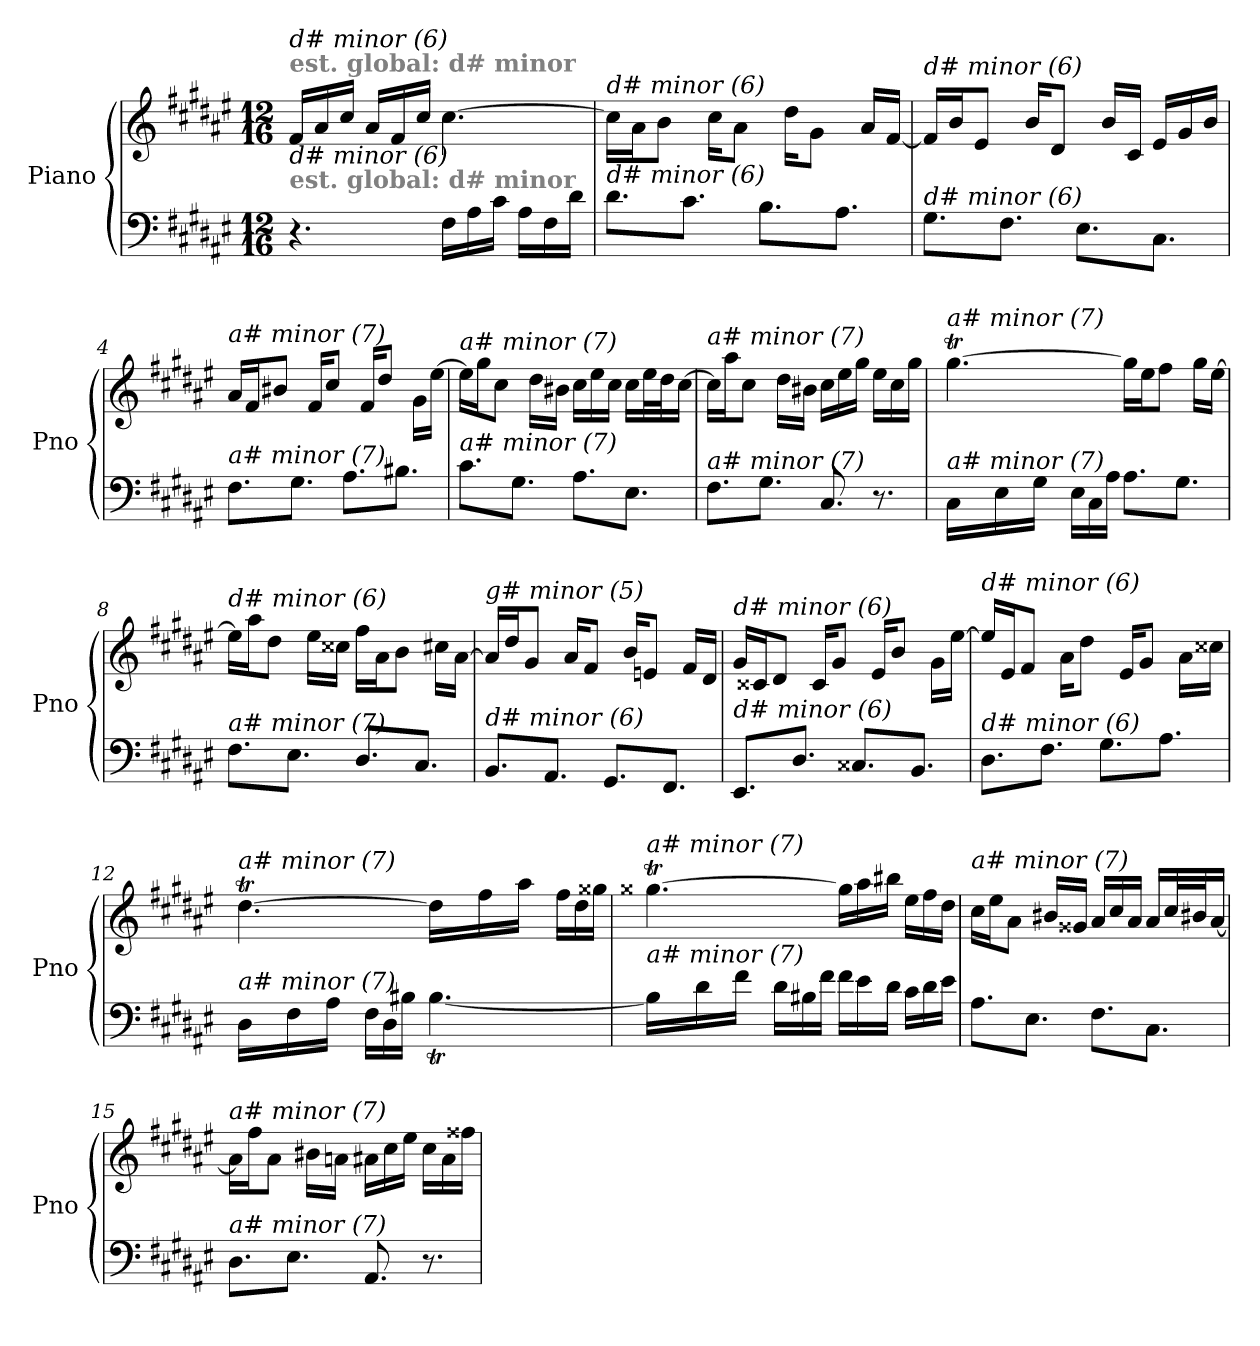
**kern	**kern
*part1	*part1
*staff2	*staff1
*I"Piano	*
*I'Pno	*
*clefF4	*clefG2
*k[f#c#g#d#a#e#]	*k[f#c#g#d#a#e#]
*F#:	*F#:
*M12/16	*M12/16
=1	=1
!	!LO:TX:a:B:color=#808080:t=est. global&colon; d# minor
!	!LO:TX:i:t=d# minor (6)
!LO:TX:a:B:color=#808080:t=est. global&colon; d# minor	!
!LO:TX:i:t=d# minor (6)	!
4.r	16f#/LL
.	16a#/
.	16cc#/JJ
.	16a#/LL
.	16f#/
.	16cc#/JJ
16F#\LL	[4.cc#\
16A#\	.
16c#\JJ	.
16A#\LL	.
16F#\	.
16d#\JJ	.
=2	=2
!	!LO:TX:i:t=d# minor (6)
!LO:TX:i:t=d# minor (6)	!
8.d#\L	16cc#\LL]
.	16a#\J
.	8b\J
8.c#\J	.
.	16cc#\KL
.	8a#\J
8.B\L	.
.	16dd#\KL
.	8g#\J
8.A#\J	.
.	16a#/LL
.	[16f#/JJ
=3	=3
!	!LO:TX:i:t=d# minor (6)
!LO:TX:i:t=d# minor (6)	!
8.G#\L	16f#/LL]
.	16b/J
.	8e#/J
8.F#\J	.
.	16b/KL
.	8d#/J
8.E#\L	.
.	16b/LL
.	16c#/JJ
8.C#\J	16e#/LL
.	16g#/
.	16b/JJ
=4	=4
!	!LO:TX:i:t=a# minor (7)
!LO:TX:i:t=a# minor (7)	!
8.F#\L	16a#/LL
.	16f#/J
.	8b#X/J
8.G#\J	.
.	16f#/KL
.	8cc#/J
8.A#\L	.
.	16f#/KL
.	8dd#/J
8.B#X\J	.
.	16g#\LL
.	[16ee#\JJ
!!LO:LB:g=z
=5	=5
!	!LO:TX:i:t=a# minor (7)
!LO:TX:i:t=a# minor (7)	!
8.c#\L	16ee#\LL]
.	16gg#\J
.	8cc#\J
8.G#\J	.
.	16dd#\LL
.	16b#X\JJ
8.A#\L	16cc#\LL
.	16ee#\
.	16cc#\JJ
8.E#\J	16cc#\LL
.	32ee#\L
.	32dd#\J
.	[16cc#\JJ
=6	=6
!	!LO:TX:i:t=a# minor (7)
!LO:TX:i:t=a# minor (7)	!
8.F#\L	16cc#\LL]
.	16aa#\J
.	8cc#\J
8.G#\J	.
.	16dd#\LL
.	16b#X\JJ
8.C#/	16cc#\LL
.	16ee#\
.	16gg#\JJ
8.r	16ee#\LL
.	16cc#\
.	16gg#\JJ
=7	=7
*^	*^
*	*	*	*Xtuplet
!	!	!LO:TX:i:t=a# minor (7)	!
!LO:TX:i:t=a# minor (7)	!	!	!
4.ryy	16C#\LL	[4.gg#T\	112%3aa#yy
.	.	.	112%3gg#yy
.	.	.	112%3aa#yy
.	16E#\	.	.
.	.	.	112%3gg#yy
.	.	.	112%3aa#yy
.	16G#\JJ	.	.
.	.	.	112%3gg#yy
.	.	.	14%3gg#yy
.	16E#\LL	.	.
.	16C#\	.	.
.	16A#\JJ	.	.
4.ryy	8.A#\L	16gg#\LL]	4.ryy
.	.	16ee#\J	.
.	.	8ff#\J	.
.	8.G#\J	.	.
.	.	16gg#\LL	.
.	.	[16ee#\JJ	.
*v	*v	*	*
*	*v	*v
!!LO:LB:g=z
=8	=8
!	!LO:TX:i:t=d# minor (6)
!LO:TX:i:t=a# minor (7)	!
8.F#\L	16ee#\LL]
.	16aa#\J
.	8dd#\J
8.E#\J	.
.	16ee#\LL
.	16cc##X\JJ
8.D#/L	16ff#\LL
.	16a#\J
.	8b\J
8.C#/J	.
.	16cc#X\LL
.	[16a#\JJ
!!LO:LB:g=z
=9	=9
!	!LO:TX:i:t=g# minor (5)
!LO:TX:i:t=d# minor (6)	!
8.BB/L	16a#/LL]
.	16dd#/J
.	8g#/J
8.AA#/J	.
.	16a#/KL
.	8f#/J
8.GG#/L	.
.	16b/KL
.	8en/J
8.FF#/J	.
.	16f#/LL
.	16d#/JJ
=10	=10
!	!LO:TX:i:t=d# minor (6)
!LO:TX:i:t=d# minor (6)	!
8.EE#/L	16g#/LL
.	16c##X/J
.	8d#/J
8.D#/J	.
.	16c##/KL
.	8g#/J
8.C##X/L	.
.	16e#/KL
.	8b/J
8.BB/J	.
.	16g#\LL
.	[16ee#\JJ
=11	=11
!	!LO:TX:i:t=d# minor (6)
!LO:TX:i:t=d# minor (6)	!
8.D#\L	16ee#/LL]
.	16e#/J
.	8f#/J
8.F#\J	.
.	16a#\KL
.	8dd#\J
8.G#\L	.
.	16e#/KL
.	8g#/J
8.A#\J	.
.	16a#\LL
.	16cc##X\JJ
!!LO:LB:g=z
=12	=12
*^	*^
*	*^	*	*
!	!	!	!LO:TX:i:t=a# minor (7)	!
!LO:TX:i:t=a# minor (7)	!	!	!	!
4.ryy	16D#\LL	4.ryy	[4.dd#T\	112%3ee#yy
.	.	.	.	112%3dd#yy
.	.	.	.	112%3ee#yy
.	16F#\	.	.	.
.	.	.	.	112%3dd#yy
.	.	.	.	112%3ee#yy
.	16A#\JJ	.	.	.
.	.	.	.	112%3dd#yy
.	.	.	.	14%3dd#yy
.	16F#\LL	.	.	.
.	16D#\	.	.	.
.	16B#X\JJ	.	.	.
*	*	*Xtuplet	*	*
4.ryy	[4.B#t\	112%3c#yy	16dd#\LL]	4.ryy
.	.	112%3B#yy	.	.
.	.	112%3c#yy	.	.
.	.	.	16ff#\	.
.	.	112%3B#yy	.	.
.	.	112%3c#yy	.	.
.	.	.	16aa#\JJ	.
.	.	112%3B#yy	.	.
.	.	14%3B#yy	.	.
.	.	.	16ff#\LL	.
.	.	.	16dd#\	.
.	.	.	16gg##X\JJ	.
*	*v	*v	*	*
!!LO:PB:g=z	!!
=13	=13	=13	=13
!	!	!LO:TX:i:t=a# minor (7)	!
!LO:TX:i:t=a# minor (7)	!	!	!
4.ryy	16B#\LL]	[4.gg##Xt\	112%3aa#yy
.	.	.	112%3gg##yy
.	.	.	112%3aa#yy
.	16d#\	.	.
.	.	.	112%3gg##yy
.	.	.	112%3aa#yy
.	16f#\JJ	.	.
.	.	.	112%3gg##yy
.	.	.	14%3gg##yy
.	16d#\LL	.	.
.	16B#X\	.	.
.	16f#\JJ	.	.
4.ryy	16f#\LL	16gg##\LL]	4.ryy
.	16e#\	16aa#\	.
.	16d#\JJ	16bb#X\JJ	.
.	16c#\LL	16ee#\LL	.
.	16d#\	16ff#\	.
.	16e#\JJ	16dd#\JJ	.
*	*	*v	*v
=14	=14	=14
!	!	!LO:TX:i:t=a# minor (7)
!LO:TX:i:t=a# minor (7)	!	!
*v	*v	*
8.A#\L	16cc#\LL
.	16ee#\J
.	8a#\J
8.E#\J	.
.	16b#X/LL
.	16g##X/JJ
8.F#\L	16a#/LL
.	16cc#/
.	16a#/JJ
8.C#\J	16a#/LL
.	32cc#/L
.	32b#X/J
.	[16a#/JJ
=15	=15
!	!LO:TX:i:t=a# minor (7)
!LO:TX:i:t=a# minor (7)	!
8.D#\L	16a#\LL]
.	16ff#\J
.	8a#\J
8.E#\J	.
.	16b#X\LL
.	16ani\JJ
8.AA#/	16a#\LL
.	16cc#\
.	16ee#\JJ
8.r	16cc#\LL
.	16a#\
.	16ff##X\JJ
=	=
*-	*-
